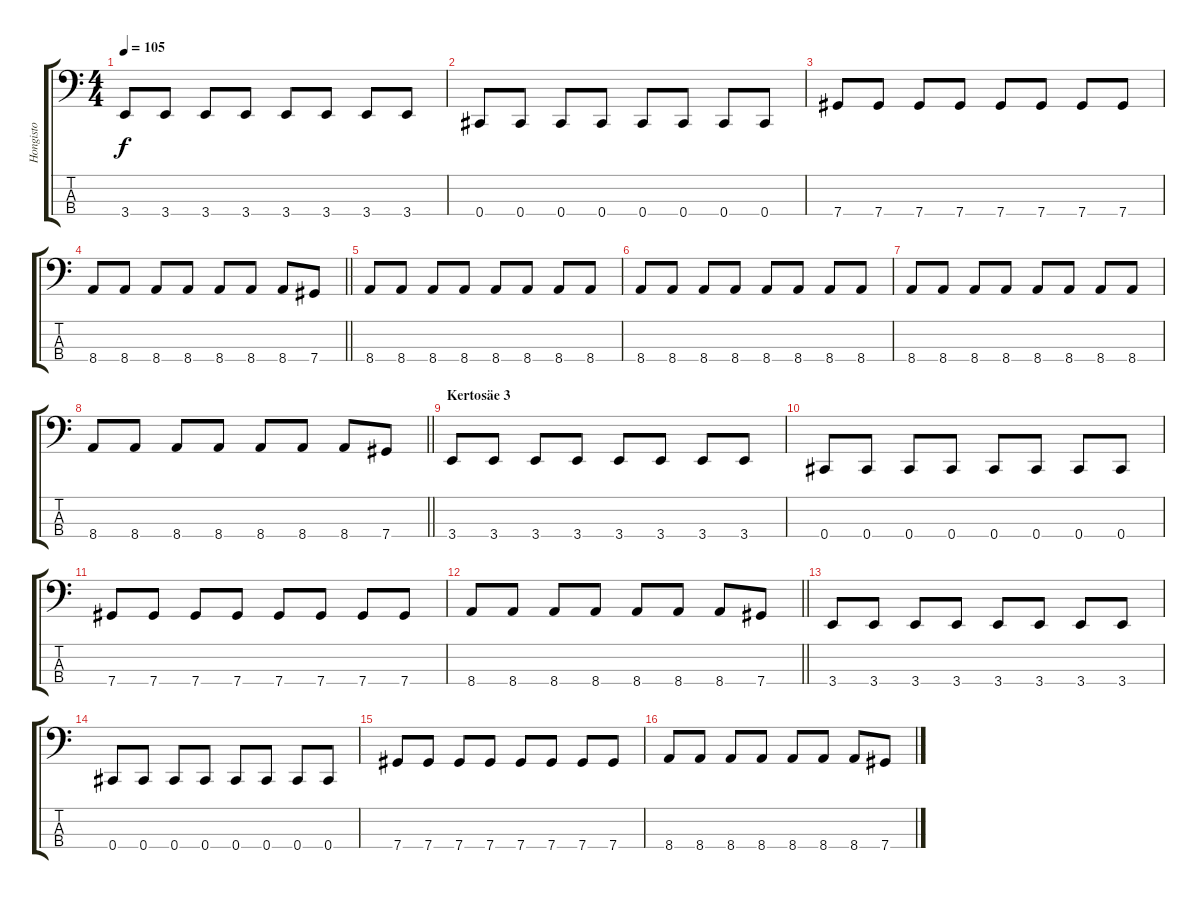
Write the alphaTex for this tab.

\track ("Hongisto" "Hongisto") {instrument electricbassfinger}
\staff {score tabs}
\tuning (Gb2 Db2 Ab1 Db1) {hide}
\ts (4 4)
\tempo 105
\clef f4
\ks c
3.4.8{dy f} 3.4.8 3.4.8 3.4.8 3.4.8 3.4.8 3.4.8 3.4.8 |
0.4.8 0.4.8 0.4.8 0.4.8 0.4.8 0.4.8 0.4.8 0.4.8 |
7.4.8 7.4.8 7.4.8 7.4.8 7.4.8 7.4.8 7.4.8 7.4.8 |
\barLineRight lightlight
8.4.8 8.4.8 8.4.8 8.4.8 8.4.8 8.4.8 8.4.8 7.4.8 |
8.4.8 8.4.8 8.4.8 8.4.8 8.4.8 8.4.8 8.4.8 8.4.8 |
8.4.8 8.4.8 8.4.8 8.4.8 8.4.8 8.4.8 8.4.8 8.4.8 |
8.4.8 8.4.8 8.4.8 8.4.8 8.4.8 8.4.8 8.4.8 8.4.8 |
\barLineRight lightlight
8.4.8 8.4.8 8.4.8 8.4.8 8.4.8 8.4.8 8.4.8 7.4.8 |
\section ("" "Kertosäe 3")
3.4.8 3.4.8 3.4.8 3.4.8 3.4.8 3.4.8 3.4.8 3.4.8 |
0.4.8 0.4.8 0.4.8 0.4.8 0.4.8 0.4.8 0.4.8 0.4.8 |
7.4.8 7.4.8 7.4.8 7.4.8 7.4.8 7.4.8 7.4.8 7.4.8 |
\barLineRight lightlight
8.4.8 8.4.8 8.4.8 8.4.8 8.4.8 8.4.8 8.4.8 7.4.8 |
3.4.8 3.4.8 3.4.8 3.4.8 3.4.8 3.4.8 3.4.8 3.4.8 |
0.4.8 0.4.8 0.4.8 0.4.8 0.4.8 0.4.8 0.4.8 0.4.8 |
7.4.8 7.4.8 7.4.8 7.4.8 7.4.8 7.4.8 7.4.8 7.4.8 |
8.4.8 8.4.8 8.4.8 8.4.8 8.4.8 8.4.8 8.4.8 7.4.8
